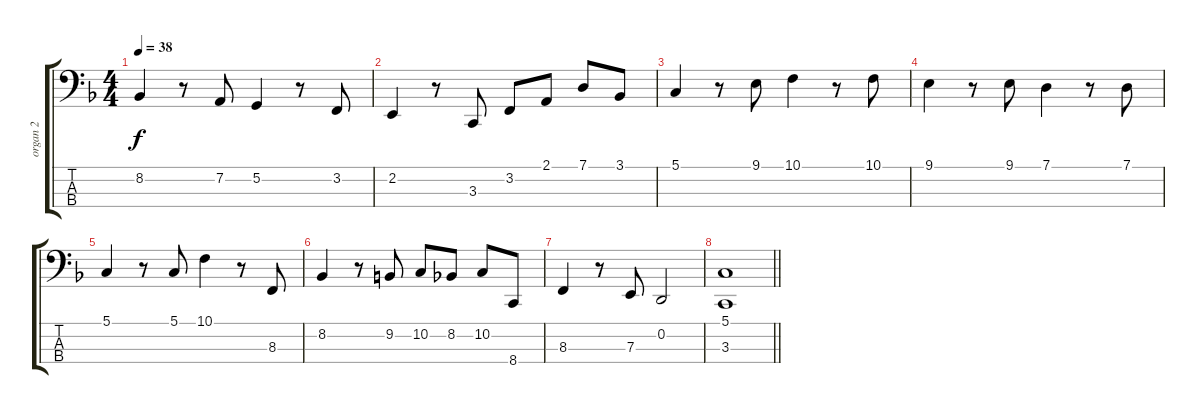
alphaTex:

\track ("organ 2" "organ 2") {instrument drawbarorgan}
\staff {score tabs}
\tuning (G2 D2 A1 E1) {hide}
\ts (4 4)
\tempo 38
\clef f4
\ks f
8.2.4{dy f} r.8 7.2.8 5.2.4 r.8 3.2.8 |
2.2.4 r.8 3.3.8 3.2.8 2.1.8 7.1.8 3.1.8 |
5.1.4 r.8 9.1.8 10.1.4 r.8 10.1.8 |
9.1.4 r.8 9.1.8 7.1.4 r.8 7.1.8 |
5.1.4 r.8 5.1.8 10.1.4 r.8 8.3.8 |
8.2.4 r.8 9.2.8 10.2.8 8.2.8 10.2.8 8.4.8 |
8.3.4 r.8 7.3.8 0.2.2 |
\barLineRight lightlight
(5.1 3.3).1
